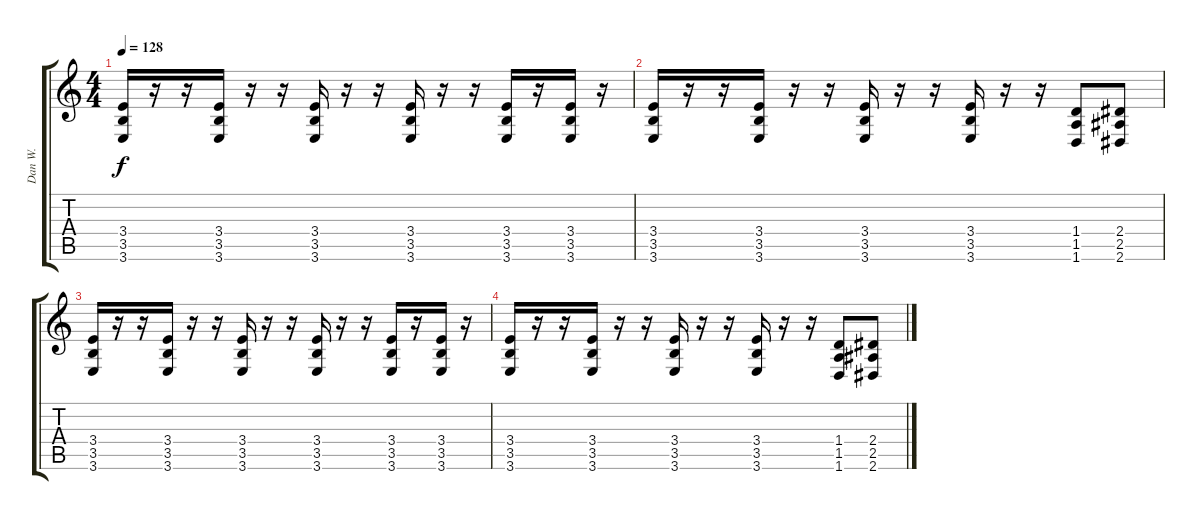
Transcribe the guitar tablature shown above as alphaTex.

\track ("Dan W." "Dan W.") {instrument distortionguitar}
\staff {score tabs}
\tuning (Eb4 Bb3 Gb3 Db3 Ab2 Db2) {hide}
\ts (4 4)
\tempo 128
\clef g2
\ks c
(3.4 3.5 3.6).16{dy f} r.16 r.16 (3.4 3.5 3.6).16 r.16 r.16 (3.4 3.5 3.6).16 r.16 r.16 (3.4 3.5 3.6).16 r.16 r.16 (3.4 3.5 3.6).16 r.16 (3.4 3.5 3.6).16 r.16 |
(3.4 3.5 3.6).16 r.16 r.16 (3.4 3.5 3.6).16 r.16 r.16 (3.4 3.5 3.6).16 r.16 r.16 (3.4 3.5 3.6).16 r.16 r.16 (1.4 1.5 1.6).8 (2.4 2.5 2.6).8 |
(3.4 3.5 3.6).16 r.16 r.16 (3.4 3.5 3.6).16 r.16 r.16 (3.4 3.5 3.6).16 r.16 r.16 (3.4 3.5 3.6).16 r.16 r.16 (3.4 3.5 3.6).16 r.16 (3.4 3.5 3.6).16 r.16 |
(3.4 3.5 3.6).16 r.16 r.16 (3.4 3.5 3.6).16 r.16 r.16 (3.4 3.5 3.6).16 r.16 r.16 (3.4 3.5 3.6).16 r.16 r.16 (1.4 1.5 1.6).8 (2.4 2.5 2.6).8
